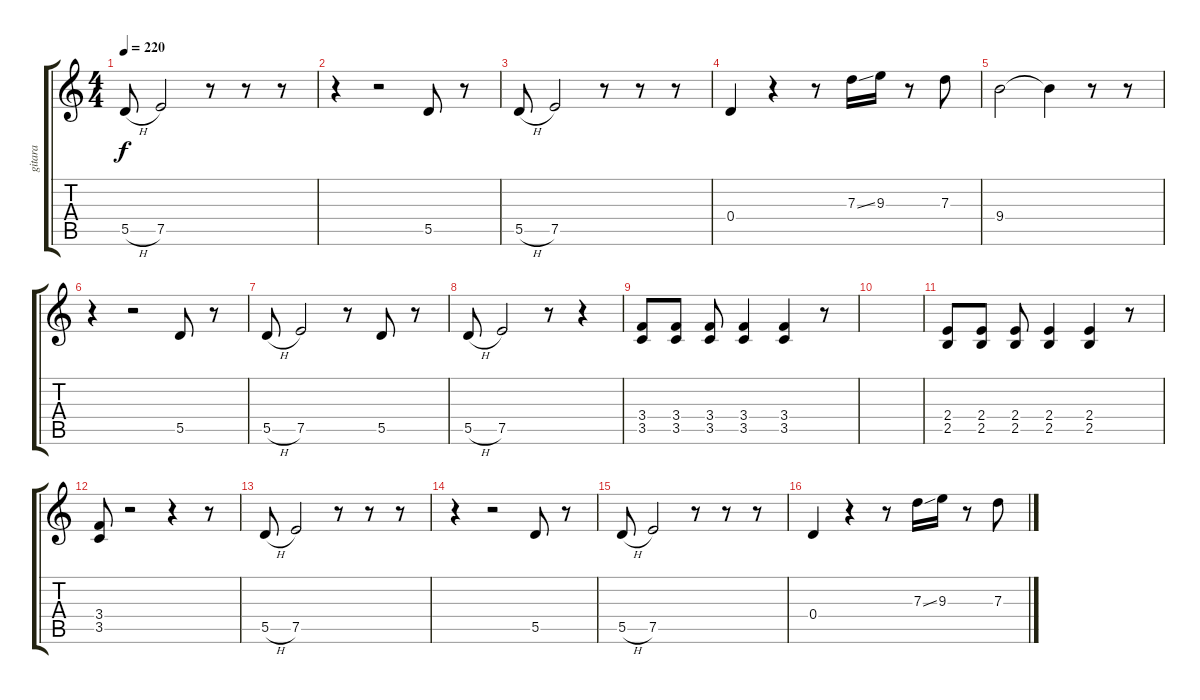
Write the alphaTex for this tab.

\track ("gitara" "gitara") {instrument acousticguitarnylon}
\staff {score tabs}
\tuning (E4 B3 G3 D3 A2 E2) {hide}
\ts (4 4)
\tempo 220
\clef g2
\ks c
5.5{h}.8{dy f} 7.5.2 r.8 r.8 r.8 |
r.4 r.2 5.5.8 r.8 |
5.5{h}.8 7.5.2 r.8 r.8 r.8 |
0.4.4 r.4 r.8 7.3{ss}.16 9.3.16 r.8 7.3.8 |
9.4.2 9.4{t}.4 r.8 r.8 |
r.4 r.2 5.5.8 r.8 |
5.5{h}.8 7.5.2 r.8 5.5.8 r.8 |
5.5{h}.8 7.5.2 r.8 r.4 |
(3.4 3.5).8 (3.4 3.5).8 (3.4 3.5).8 (3.4 3.5).4 (3.4 3.5).4 r.8 |
|
(2.4 2.5).8 (2.4 2.5).8 (2.4 2.5).8 (2.4 2.5).4 (2.4 2.5).4 r.8 |
(3.4 3.5).8 r.2 r.4 r.8 |
5.5{h}.8 7.5.2 r.8 r.8 r.8 |
r.4 r.2 5.5.8 r.8 |
5.5{h}.8 7.5.2 r.8 r.8 r.8 |
0.4.4 r.4 r.8 7.3{ss}.16 9.3.16 r.8 7.3.8
